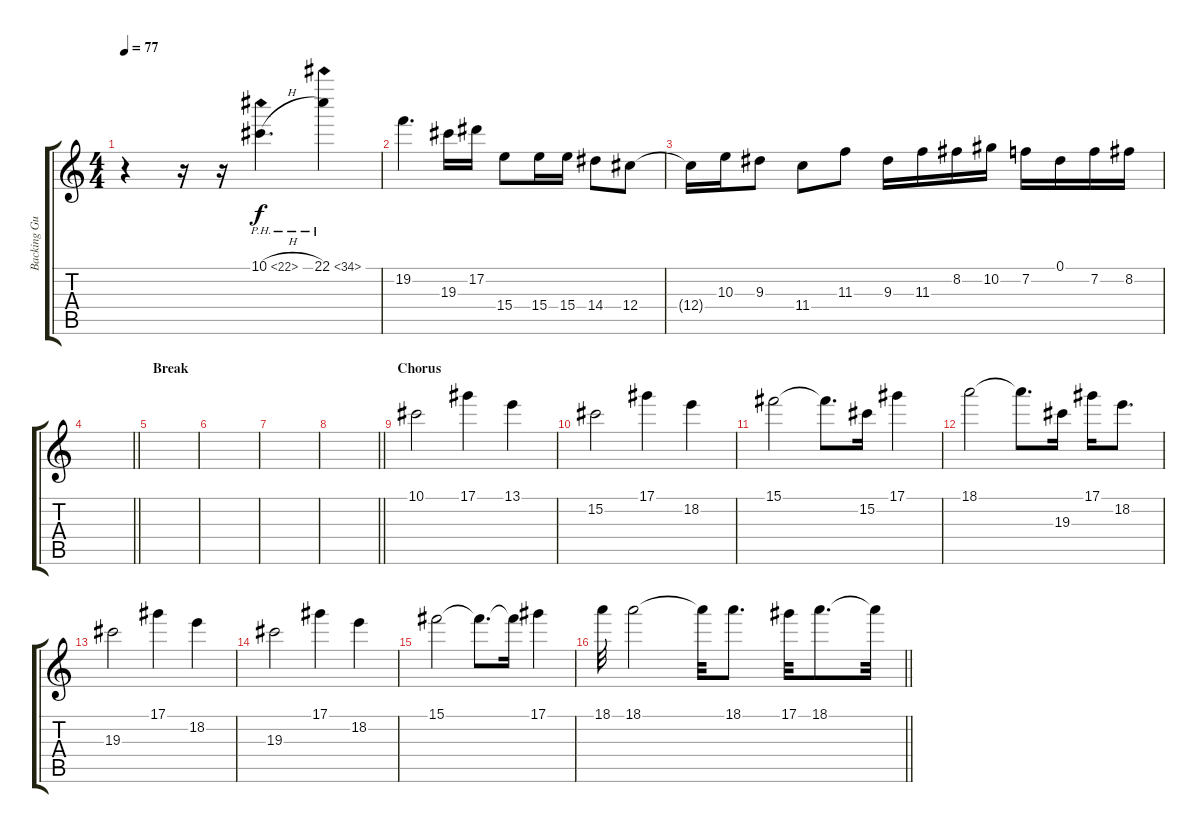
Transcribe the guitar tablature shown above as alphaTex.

\track ("Backing Guitar Effects" "Backing Gu") {instrument distortionguitar}
\staff {score tabs}
\tuning (Eb4 Bb3 Gb3 Db3 Ab2 Eb2) {hide}
\ts (4 4)
\tempo 77
\clef g2
\ks c
r.4{dy f} r.16 r.16 10.1{ph 12 h}.4{d} 22.1{ph 12}.4 |
19.2.4{d} 19.3.16 17.2.16 15.4.8 15.4.16 15.4.16 14.4.8 12.4.8 |
12.4{t}.16 10.3.16 9.3.8 11.4.8 11.3.8 9.3.16 11.3.16 8.2.16 10.2.16 7.2.16 0.1.16 7.2.16 8.2.16 |
\barLineRight lightlight
|
\section ("" "Break")
|
|
|
\barLineRight lightlight
|
\section ("" "Chorus")
10.1.2 17.1.4 13.1.4 |
15.2.2 17.1.4 18.2.4 |
15.1.2 15.1{t}.8{d} 15.2.16 17.1.4 |
18.1.2 18.1{t}.8{d} 19.3.16 17.1.16 18.2.8{d} |
19.3.2 17.1.4 18.2.4 |
19.3.2 17.1.4 18.2.4 |
15.1.2 15.1{t}.8{d} 15.1{t}.16 17.1.4 |
\barLineRight lightlight
18.1.32 18.1.2 18.1{t}.32 18.1.8{d} 17.1.32 18.1.8{d} 18.1{t}.32
